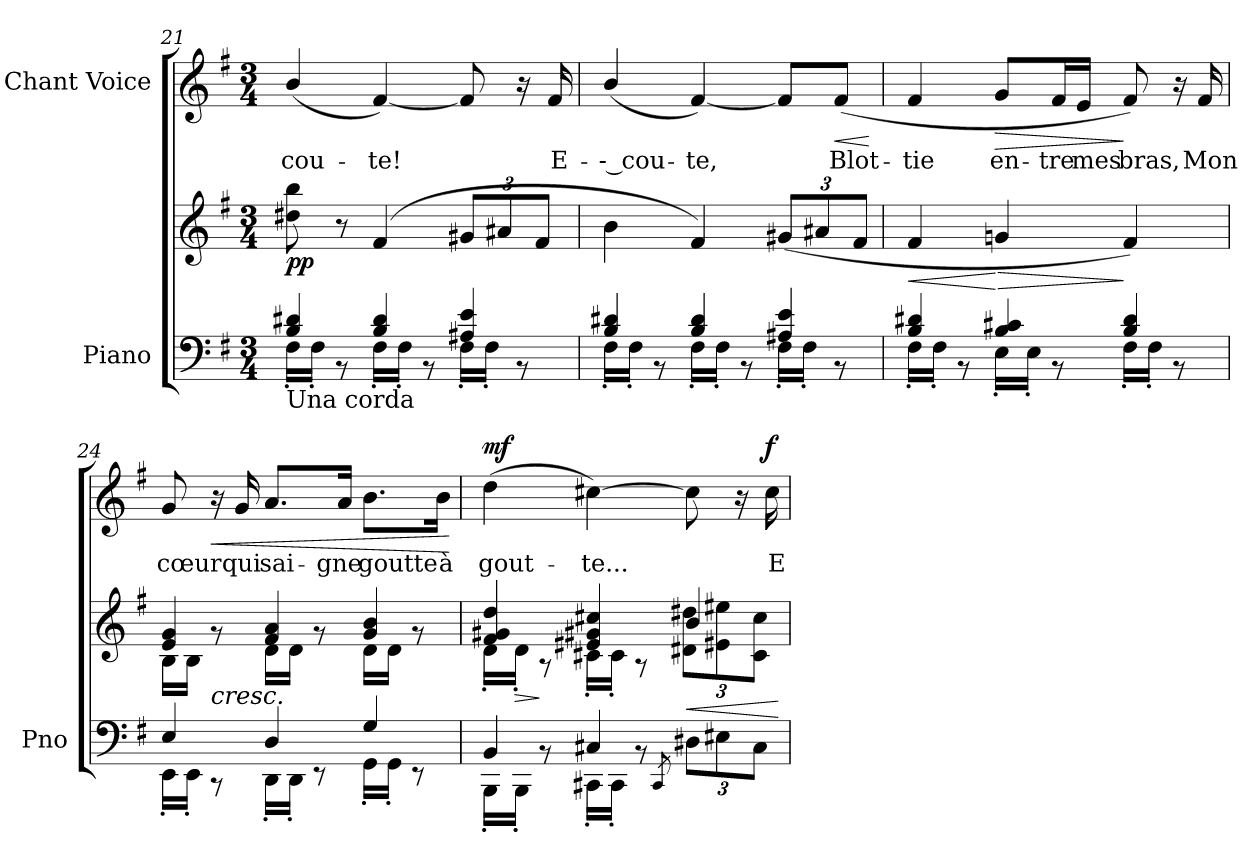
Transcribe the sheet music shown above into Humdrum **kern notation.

**kern	**kern	**dynam	**kern	**text	**dynam
*part2	*part2	*part2	*part1	*part1	*part1
*staff3	*staff2	*staff2/3	*staff1	*staff1	*staff1
*I"Piano	*	*	*I"Chant Voice	*	*
*I'Pno	*	*	*	*	*
*clefF4	*clefG2	*	*clefG2	*	*
*k[f#]	*k[f#]	*	*k[f#]	*	*
*M3/4	*M3/4	*	*M3/4	*	*
=21	=21	=21	=21	=21	=21
*^	*	*	*	*	*
!LO:TX:b:t=Una corda	!	!	!	!	!	!
!	!	!	!LO:DY:b	!	!LO:LY:b	!
4B/ 4d#X/	16F#'\LL	8dd#X\ 8bb\	pp	(<4b/	-cou-	.
.	16F#'\JJ	.	.	.	.	.
.	8r	8r	.	.	.	.
!	!	!	!	!	!LO:LY:b	!
4B/ 4d#/	16F#'\LL	(>4f#/	.	[4f#/)	-te!	.
.	16F#'\JJ	.	.	.	.	.
.	8r	.	.	.	.	.
*	*	*Xbrackettup	*	*	*	*
4A#X/ 4e/	16F#'\LL	12g#X/L	.	8f#/]	.	.
.	16F#'\JJ	.	.	.	.	.
.	.	12a#X/	.	.	.	.
.	8r	.	.	16r	.	.
.	.	12f#/J	.	.	.	.
!	!	!	!	!	!LO:LY:b	!
.	.	.	.	16f#/	E-	.
!!LO:LB:g=z
=22	=22	=22	=22	=22	=22	=22
!	!	!	!	!	!LO:LY:b	!
4B/ 4d#X/	16F#'\LL	4b\	.	(<4b/	-- cou-	.
.	16F#'\JJ	.	.	.	.	.
.	8r	.	.	.	.	.
!	!	!	!	!	!LO:LY:b	!
4B/ 4d#/	16F#'\LL	4f#/)	.	[4f#/)	-te,	.
.	16F#'\JJ	.	.	.	.	.
.	8r	.	.	.	.	.
4A#X/ 4e/	16F#'\LL	(>12g#X/L	.	8f#/L]	.	.
.	16F#'\JJ	.	.	.	.	.
.	.	12a#X/	.	.	.	.
!	!	!	!	!	!LO:LY:b	!LO:HP:b
.	8r	.	.	(>8f#/J	Blot-	<
.	.	12f#/J	.	.	.	.
*v	*v	*	*	*	*	*
.	.	.	.	.	[
=23	=23	=23	=23	=23	=23
*^	*	*	*	*	*
!	!	!	!LO:HP:b	!	!LO:LY:b	!
4B/ 4d#X/	16F#'\LL	4f#/	<	4f#/	-tie	.
.	16F#'\JJ	.	.	.	.	.
.	8r	.	.	.	.	.
!	!	!	!LO:HP:n=1:b	!	!LO:LY:b	!LO:HP:b
4B/ 4c#X/	16E'\LL	4gn/	[ >	8g/L	en-	>
.	16E'\JJ	.	.	.	.	.
!	!	!	!	!	!LO:LY:b	!
.	8r	.	.	16f#/L	-tre	.
!	!	!	!	!	!LO:LY:b	!
.	.	.	.	16e/JJ	mes	.
!	!	!	!	!	!LO:LY:b	!
4B/ 4d#/	16F#'\LL	4f#/)	]	8f#/)	bras,	]
.	16F#'\JJ	.	.	.	.	.
.	8r	.	.	16r	.	.
!	!	!	!	!	!LO:LY:b	!
.	.	.	.	16f#/	Mon	.
=24	=24	=24	=24	=24	=24	=24
*	*	*^	*	*	*	*
!	!	!	!	!	!	!LO:LY:b	!
4E/	16EE'\LL	4e/ 4g/	16B\LL	.	8g/	cœur	.
.	16EE'\JJ	.	16B\JJ	.	.	.	.
!	!	!	!LO:TX:b:i:t=cresc.	!	!	!	!
!	!	!	!	!	!	!	!LO:HP:b
.	8r	.	8rg	.	16r	.	<
!	!	!	!	!	!	!LO:LY:b	!
.	.	.	.	.	16g/	qui	.
!	!	!	!	!	!	!LO:LY:b	!
4D/	16DD'\LL	4f#/ 4a/	16d\LL	.	8.a/L	sai-	.
.	16DD'\JJ	.	16d\JJ	.	.	.	.
.	8r	.	8rg	.	.	.	.
!	!	!	!	!	!	!LO:LY:b	!
.	.	.	.	.	16a/Jk	-gne	.
!	!	!	!	!	!	!LO:LY:b	!
4G/	16GG'\LL	4g/ 4b/	16d\LL	.	8.b\L	goutte	.
.	16GG'\JJ	.	16d\JJ	.	.	.	.
.	8r	.	8rg	.	.	.	.
!	!	!	!	!	!	!LO:LY:b	!
.	.	.	.	.	16b\Jk	à	.
*v	*v	*	*	*	*	*	*
*	*v	*v	*	*	*	*
.	.	.	.	.	[
!!LO:LB:g=z
=25	=25	=25	=25	=25	=25
*^	*^	*	*	*	*
!	!	!	!	!LO:DY:b=2	!	!LO:LY:b	!
!	!	!	!	!LO:DY:n=1:b	!	!	!LO:DY:a
4BB/	16BBB'\LL	4f#/ 4g#X/ 4dd/	16d'\LL	p mf	(>4dd\	gout-	mf
!	!	!	!	!LO:HP:b	!	!	!
.	16BBB'\JJ	.	16d'\JJ	>	.	.	.
.	8rBB	.	8r	]	.	.	.
!	!	!	!	!	!	!LO:LY:b	!
4C#X/	16CC#X'\LL	4e#X/ 4g#X/ 4cc#X/	16c#X'\LL	.	[4cc#X\)	-te...	.
.	16CC#'\JJ	.	16c#'\JJ	.	.	.	.
.	8rBB	.	8r	.	.	.	.
.	8qCC#/	.	.	.	.	.	.
*	*Xbrackettup	*	*	*	*	*	*
!	!	!	!	!LO:HP:b	!	!	!
4ryy	12D#X\L	4b/	12d#X\ 12dd#X\L	<	8cc#\]	.	.
.	12E#X\	.	12e#X\ 12ee#X\	.	.	.	.
.	.	.	.	.	16r	.	.
.	12C#\J	.	12c#\ 12cc#\J	.	.	.	.
!	!	!	!	!	!	!LO:LY:b	!LO:DY:a
.	.	.	.	.	16cc#\	E-	f
*v	*v	*	*	*	*	*	*
*	*v	*v	*	*	*	*
.	.	[	.	.	.
=	=	=	=	=	=
*-	*-	*-	*-	*-	*-
